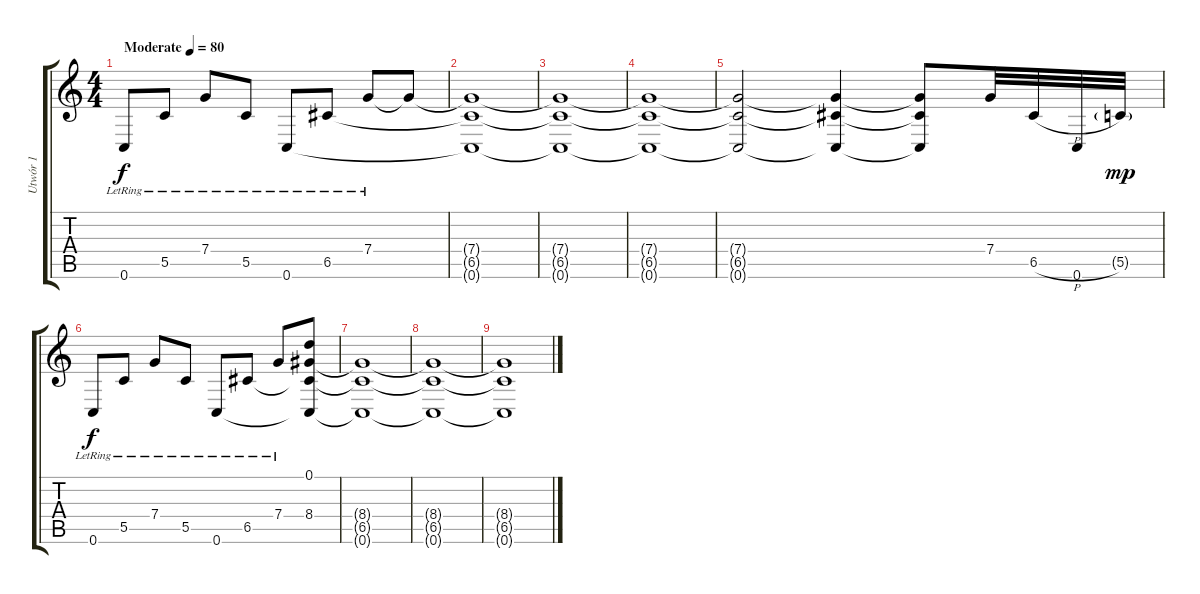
\track ("Utwór 1" "Utwór 1") {instrument electricguitarclean}
\staff {score tabs}
\tuning (D4 A3 F3 C3 G2 C2) {hide}
\ts (4 4)
\tempo (80 "Moderate")
\clef g2
\ks c
0.6{lr}.8{dy f instrument electricguitarclean} 5.5{lr}.8 7.4{lr}.8 5.5{lr}.8 0.6{lr}.8 6.5{lr}.8 7.4{lr}.8 7.4{t}.8 |
(7.4{t} 6.5{t} 0.6{t}).1 |
(7.4{t} 6.5{t} 0.6{t}).1 |
(7.4{t} 6.5{t} 0.6{t}).1 |
(7.4{t} 6.5{t} 0.6{t}).2 (7.4{t} 6.5{t} 0.6{t}).4 (7.4{t} 6.5{t} 0.6{t}).8 7.4.32 6.5{h}.32 0.6.32 5.5{g}.32{dy mp} |
0.6{lr}.8{dy f} 5.5{lr}.8 7.4{lr}.8 5.5{lr}.8 0.6{lr}.8 6.5{lr}.8 7.4{lr}.8 (0.1 8.4 6.5{t} 0.6{t}).8 |
(8.4{t} 6.5{t} 0.6{t}).1 |
(8.4{t} 6.5{t} 0.6{t}).1 |
(8.4{t} 6.5{t} 0.6{t}).1
